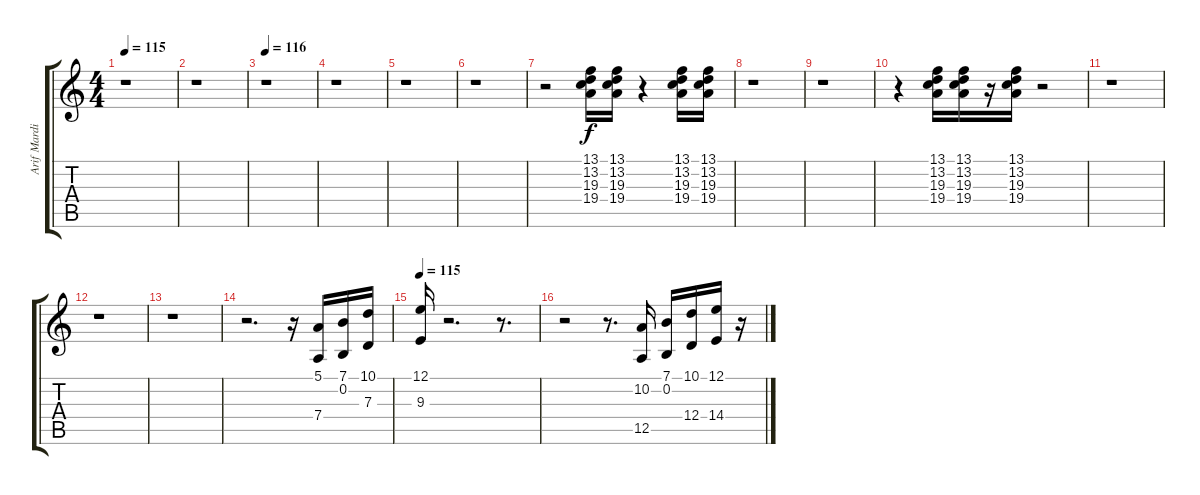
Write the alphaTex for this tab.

\track ("Arif Mardin" "Arif Mardi") {instrument brasssection}
\staff {score tabs}
\tuning (E4 B3 G3 D3 A2 E2) {hide}
\ts (4 4)
\tempo 115
\clef g2
\ks c
r.1{dy f} |
r.1 |
\tempo 116
r.1 |
r.1 |
r.1 |
r.1 |
r.2 (13.1 13.2 19.3 19.4).16 (13.1 13.2 19.3 19.4).16 r.4 (13.1 13.2 19.3 19.4).16 (13.1 13.2 19.3 19.4).16 |
r.1 |
r.1 |
r.4 (13.1 13.2 19.3 19.4).16 (13.1 13.2 19.3 19.4).16 r.16 (13.1 13.2 19.3 19.4).16 r.2 |
r.1 |
r.1 |
r.1 |
r.2{d} r.16 (5.1 7.4).16 (7.1 0.2).16 (10.1 7.3).16 |
\tempo 115
(12.1 9.3).16 r.2{d} r.8{d} |
r.2 r.8{d} (10.2 12.5).16 (7.1 0.2).16 (10.1 12.4).16 (12.1 14.4).16 r.16
